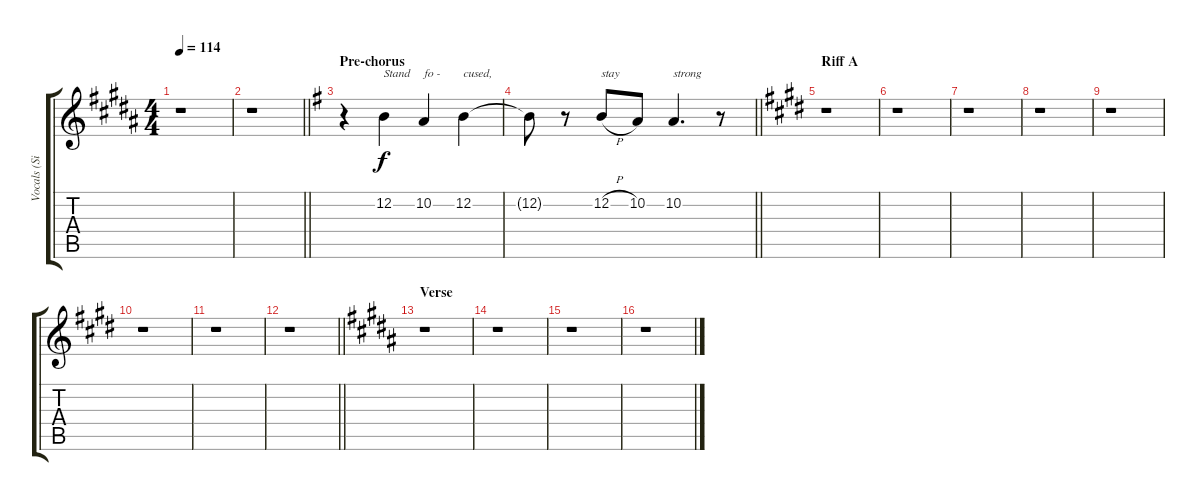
\track ("Vocals (Simone)" "Vocals (Si") {instrument flute}
\staff {score tabs}
\tuning (E4 B3 G3 D3 A2 E2) {hide}
\ts (4 4)
\tempo 114
\clef g2
\ks b
r.1{dy f} |
\barLineRight lightlight
r.1 |
\section ("" "Pre-chorus")
\ks eminor
r.4 12.2.4{txt "Stand"} 10.2.4{txt "fo -"} 12.2.4{txt "cused,"} |
\barLineRight lightlight
12.2{t}.8 r.8 12.2{h}.8{txt "stay"} 10.2.8 10.2.4{d txt "strong"} r.8 |
\section ("" "Riff A")
\ks e
r.1 |
r.1 |
r.1 |
r.1 |
r.1 |
r.1 |
r.1 |
\barLineRight lightlight
r.1 |
\section ("" "Verse")
\ks b
r.1 |
r.1 |
r.1 |
r.1
